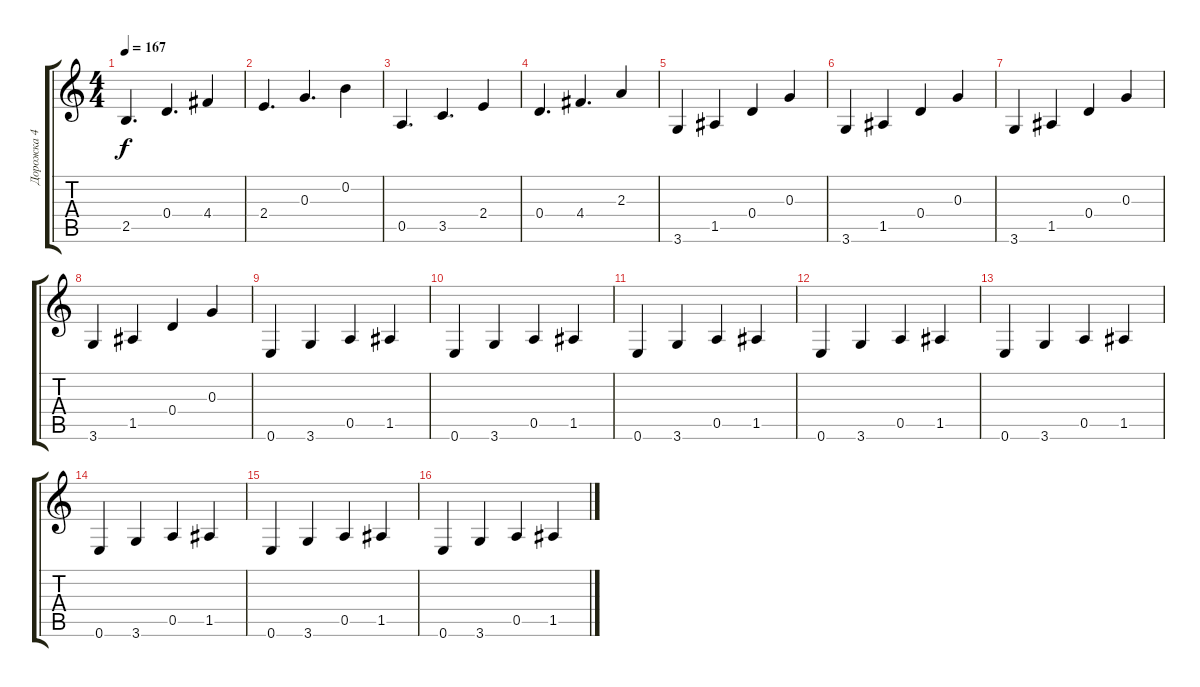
\track ("Дорожка 4" "Дорожка 4") {instrument slapbass1}
\staff {score tabs}
\tuning (E4 B3 G3 D3 A2 E2) {hide}
\ts (4 4)
\tempo 167
\clef g2
\ks c
2.5.4{d dy f} 0.4.4{d} 4.4.4 |
2.4.4{d} 0.3.4{d} 0.2.4 |
0.5.4{d} 3.5.4{d} 2.4.4 |
0.4.4{d} 4.4.4{d} 2.3.4 |
3.6.4 1.5.4 0.4.4 0.3.4 |
3.6.4 1.5.4 0.4.4 0.3.4 |
3.6.4 1.5.4 0.4.4 0.3.4 |
3.6.4 1.5.4 0.4.4 0.3.4 |
0.6.4 3.6.4 0.5.4 1.5.4 |
0.6.4 3.6.4 0.5.4 1.5.4 |
0.6.4 3.6.4 0.5.4 1.5.4 |
0.6.4 3.6.4 0.5.4 1.5.4 |
0.6.4 3.6.4 0.5.4 1.5.4 |
0.6.4 3.6.4 0.5.4 1.5.4 |
0.6.4 3.6.4 0.5.4 1.5.4 |
0.6.4 3.6.4 0.5.4 1.5.4
